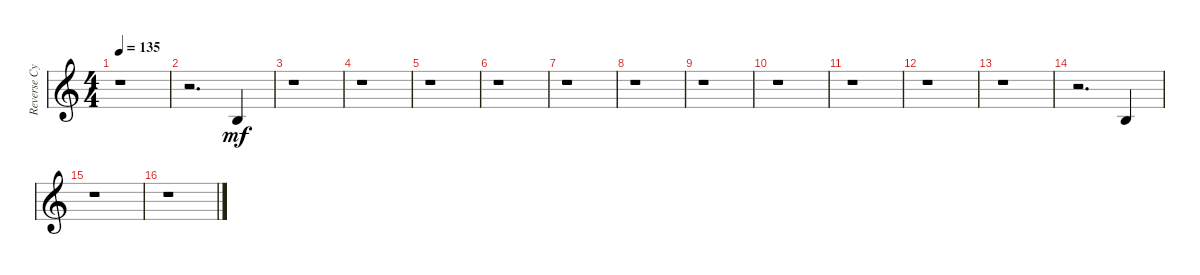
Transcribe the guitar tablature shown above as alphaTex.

\track ("Reverse Cymbal" "Reverse Cy") {instrument reversecymbal}
\staff {score}
\tuning (E4 B3 G3 D3 A2 E2 B1) {hide}
\ts (4 4)
\tempo 135
\clef g2
\ks c
r.1{dy mf} |
r.2{d} 0.2.4 |
r.1 |
r.1 |
r.1 |
r.1 |
r.1 |
r.1 |
r.1 |
r.1 |
r.1 |
r.1 |
r.1 |
r.2{d} 0.2.4 |
r.1 |
r.1
